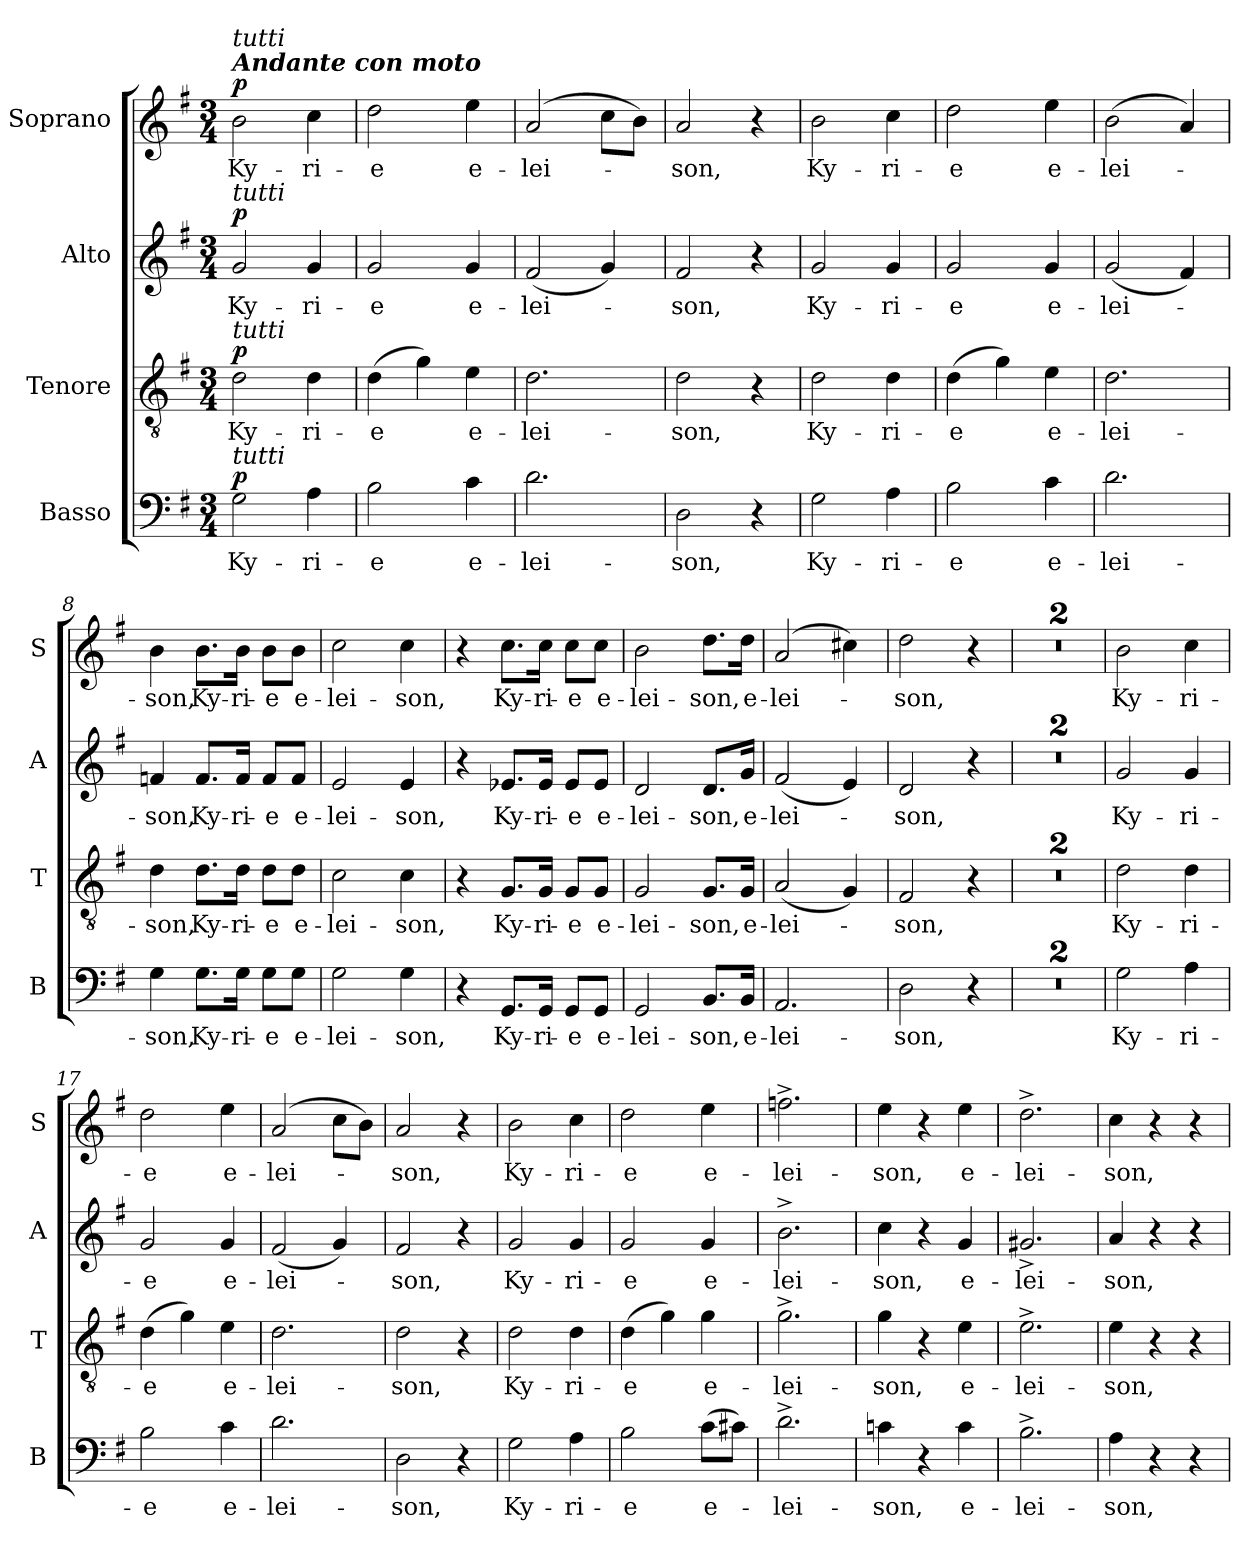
**kern	**text	**dynam	**kern	**text	**dynam	**kern	**text	**dynam	**kern	**text	**dynam
*part4	*part4	*part4	*part3	*part3	*part3	*part2	*part2	*part2	*part1	*part1	*part1
*staff4	*staff4	*staff4	*staff3	*staff3	*staff3	*staff2	*staff2	*staff2	*staff1	*staff1	*staff1
*I"Basso	*	*	*I"Tenore	*	*	*I"Alto	*	*	*I"Soprano	*	*
*I'B	*	*	*I'T	*	*	*I'A	*	*	*I'S	*	*
*clefF4	*	*	*clefGv2	*	*	*clefG2	*	*	*clefG2	*	*
*k[f#]	*	*	*k[f#]	*	*	*k[f#]	*	*	*k[f#]	*	*
*G:	*	*	*G:	*	*	*G:	*	*	*G:	*	*
*M3/4	*	*	*M3/4	*	*	*M3/4	*	*	*M3/4	*	*
=1	=1	=1	=1	=1	=1	=1	=1	=1	=1	=1	=1
!	!	!	!	!	!	!	!	!	!LO:TX:a:Bi:t=Andante con moto	!	!
!	!	!	!	!	!	!	!	!	!LO:TX:a:i:t=tutti	!	!
!	!	!	!	!	!	!LO:TX:a:i:t=tutti	!	!	!	!	!
!	!	!	!LO:TX:a:i:t=tutti	!	!	!	!	!	!	!	!
!LO:TX:a:i:t=tutti	!	!	!	!	!	!	!	!	!	!	!
!	!LO:LY:b	!LO:DY:a	!	!LO:LY:b	!LO:DY:a	!	!LO:LY:b	!LO:DY:a	!	!LO:LY:b	!LO:DY:a
2G\	Ky-	p	2d\	Ky-	p	2g/	Ky-	p	2b\	Ky-	p
!	!LO:LY:b	!	!	!LO:LY:b	!	!	!LO:LY:b	!	!	!LO:LY:b	!
4A\	-ri-	.	4d\	-ri-	.	4g/	-ri-	.	4cc\	-ri-	.
=2	=2	=2	=2	=2	=2	=2	=2	=2	=2	=2	=2
!	!LO:LY:b	!	!	!LO:LY:b	!	!	!LO:LY:b	!	!	!LO:LY:b	!
2B\	-e	.	(>4d\	-e	.	2g/	-e	.	2dd\	-e	.
.	.	.	4g\)	.	.	.	.	.	.	.	.
!	!LO:LY:b	!	!	!LO:LY:b	!	!	!LO:LY:b	!	!	!LO:LY:b	!
4c\	e-	.	4e\	e-	.	4g/	e-	.	4ee\	e-	.
=3	=3	=3	=3	=3	=3	=3	=3	=3	=3	=3	=3
!	!LO:LY:b	!	!	!LO:LY:b	!	!	!LO:LY:b	!	!	!LO:LY:b	!
2.d\	-lei-	.	2.d\	-lei-	.	(<2f#/	-lei-	.	(>2a/	-lei-	.
.	.	.	.	.	.	4g/)	.	.	8cc\L	.	.
.	.	.	.	.	.	.	.	.	8b\J)	.	.
=4	=4	=4	=4	=4	=4	=4	=4	=4	=4	=4	=4
!	!LO:LY:b	!	!	!LO:LY:b	!	!	!LO:LY:b	!	!	!LO:LY:b	!
2D\	-son,	.	2d\	-son,	.	2f#/	-son,	.	2a/	-son,	.
4r	.	.	4r	.	.	4r	.	.	4r	.	.
=5	=5	=5	=5	=5	=5	=5	=5	=5	=5	=5	=5
!	!LO:LY:b	!	!	!LO:LY:b	!	!	!LO:LY:b	!	!	!LO:LY:b	!
2G\	Ky-	.	2d\	Ky-	.	2g/	Ky-	.	2b\	Ky-	.
!	!LO:LY:b	!	!	!LO:LY:b	!	!	!LO:LY:b	!	!	!LO:LY:b	!
4A\	-ri-	.	4d\	-ri-	.	4g/	-ri-	.	4cc\	-ri-	.
=6	=6	=6	=6	=6	=6	=6	=6	=6	=6	=6	=6
!	!LO:LY:b	!	!	!LO:LY:b	!	!	!LO:LY:b	!	!	!LO:LY:b	!
2B\	-e	.	(>4d\	-e	.	2g/	-e	.	2dd\	-e	.
.	.	.	4g\)	.	.	.	.	.	.	.	.
!	!LO:LY:b	!	!	!LO:LY:b	!	!	!LO:LY:b	!	!	!LO:LY:b	!
4c\	e-	.	4e\	e-	.	4g/	e-	.	4ee\	e-	.
=7	=7	=7	=7	=7	=7	=7	=7	=7	=7	=7	=7
!	!LO:LY:b	!	!	!LO:LY:b	!	!	!LO:LY:b	!	!	!LO:LY:b	!
2.d\	-lei-	.	2.d\	-lei-	.	(<2g/	-lei-	.	(>2b\	-lei-	.
.	.	.	.	.	.	4f#/)	.	.	4a/)	.	.
=8	=8	=8	=8	=8	=8	=8	=8	=8	=8	=8	=8
!	!LO:LY:b	!	!	!LO:LY:b	!	!	!LO:LY:b	!	!	!LO:LY:b	!
4G\	-son,	.	4d\	-son,	.	4fn/	-son,	.	4b\	-son,	.
!	!LO:LY:b	!	!	!LO:LY:b	!	!	!LO:LY:b	!	!	!LO:LY:b	!
8.G\L	Ky-	.	8.d\L	Ky-	.	8.f/L	Ky-	.	8.b\L	Ky-	.
!	!LO:LY:b	!	!	!LO:LY:b	!	!	!LO:LY:b	!	!	!LO:LY:b	!
16G\Jk	-ri-	.	16d\Jk	-ri-	.	16f/Jk	-ri-	.	16b\Jk	-ri-	.
!	!LO:LY:b	!	!	!LO:LY:b	!	!	!LO:LY:b	!	!	!LO:LY:b	!
8G\L	-e	.	8d\L	-e	.	8f/L	-e	.	8b\L	-e	.
!	!LO:LY:b	!	!	!LO:LY:b	!	!	!LO:LY:b	!	!	!LO:LY:b	!
8G\J	e-	.	8d\J	e-	.	8f/J	e-	.	8b\J	e-	.
!!LO:LB:g=z
=9	=9	=9	=9	=9	=9	=9	=9	=9	=9	=9	=9
!	!LO:LY:b	!	!	!LO:LY:b	!	!	!LO:LY:b	!	!	!LO:LY:b	!
2G\	-lei-	.	2c\	-lei-	.	2e/	-lei-	.	2cc\	-lei-	.
!	!LO:LY:b	!	!	!LO:LY:b	!	!	!LO:LY:b	!	!	!LO:LY:b	!
4G\	-son,	.	4c\	-son,	.	4e/	-son,	.	4cc\	-son,	.
=10	=10	=10	=10	=10	=10	=10	=10	=10	=10	=10	=10
4r	.	.	4r	.	.	4r	.	.	4r	.	.
!	!LO:LY:b	!	!	!LO:LY:b	!	!	!LO:LY:b	!	!	!LO:LY:b	!
8.GG/L	Ky-	.	8.G/L	Ky-	.	8.e-X/L	Ky-	.	8.cc\L	Ky-	.
!	!LO:LY:b	!	!	!LO:LY:b	!	!	!LO:LY:b	!	!	!LO:LY:b	!
16GG/Jk	-ri-	.	16G/Jk	-ri-	.	16e-/Jk	-ri-	.	16cc\Jk	-ri-	.
!	!LO:LY:b	!	!	!LO:LY:b	!	!	!LO:LY:b	!	!	!LO:LY:b	!
8GG/L	-e	.	8G/L	-e	.	8e-/L	-e	.	8cc\L	-e	.
!	!LO:LY:b	!	!	!LO:LY:b	!	!	!LO:LY:b	!	!	!LO:LY:b	!
8GG/J	e-	.	8G/J	e-	.	8e-/J	e-	.	8cc\J	e-	.
=11	=11	=11	=11	=11	=11	=11	=11	=11	=11	=11	=11
!	!LO:LY:b	!	!	!LO:LY:b	!	!	!LO:LY:b	!	!	!LO:LY:b	!
2GG/	-lei-	.	2G/	-lei-	.	2d/	-lei-	.	2b\	-lei-	.
!	!LO:LY:b	!	!	!LO:LY:b	!	!	!LO:LY:b	!	!	!LO:LY:b	!
8.BB/L	-son,	.	8.G/L	-son,	.	8.d/L	-son,	.	8.dd\L	-son,	.
!	!LO:LY:b	!	!	!LO:LY:b	!	!	!LO:LY:b	!	!	!LO:LY:b	!
16BB/Jk	e-	.	16G/Jk	e-	.	16g/Jk	e-	.	16dd\Jk	e-	.
=12	=12	=12	=12	=12	=12	=12	=12	=12	=12	=12	=12
!	!LO:LY:b	!	!	!LO:LY:b	!	!	!LO:LY:b	!	!	!LO:LY:b	!
2.AA/	-lei-	.	(<2A/	-lei-	.	(<2f#/	-lei-	.	(>2a/	-lei-	.
.	.	.	4G/)	.	.	4e/)	.	.	4cc#X\)	.	.
=13	=13	=13	=13	=13	=13	=13	=13	=13	=13	=13	=13
!	!LO:LY:b	!	!	!LO:LY:b	!	!	!LO:LY:b	!	!	!LO:LY:b	!
2D\	-son,	.	2F#/	-son,	.	2d/	-son,	.	2dd\	-son,	.
4r	.	.	4r	.	.	4r	.	.	4r	.	.
=14	=14	=14	=14	=14	=14	=14	=14	=14	=14	=14	=14
2.r	.	.	2.r	.	.	2.r	.	.	2.r	.	.
=15	=15	=15	=15	=15	=15	=15	=15	=15	=15	=15	=15
2.r	.	.	2.r	.	.	2.r	.	.	2.r	.	.
=16	=16	=16	=16	=16	=16	=16	=16	=16	=16	=16	=16
!	!LO:LY:b	!	!	!LO:LY:b	!	!	!LO:LY:b	!	!	!LO:LY:b	!
2G\	Ky-	.	2d\	Ky-	.	2g/	Ky-	.	2b\	Ky-	.
!	!LO:LY:b	!	!	!LO:LY:b	!	!	!LO:LY:b	!	!	!LO:LY:b	!
4A\	-ri-	.	4d\	-ri-	.	4g/	-ri-	.	4cc\	-ri-	.
=17	=17	=17	=17	=17	=17	=17	=17	=17	=17	=17	=17
!	!LO:LY:b	!	!	!LO:LY:b	!	!	!LO:LY:b	!	!	!LO:LY:b	!
2B\	-e	.	(>4d\	-e	.	2g/	-e	.	2dd\	-e	.
.	.	.	4g\)	.	.	.	.	.	.	.	.
!	!LO:LY:b	!	!	!LO:LY:b	!	!	!LO:LY:b	!	!	!LO:LY:b	!
4c\	e-	.	4e\	e-	.	4g/	e-	.	4ee\	e-	.
!!LO:PB:g=z
=18	=18	=18	=18	=18	=18	=18	=18	=18	=18	=18	=18
!	!LO:LY:b	!	!	!LO:LY:b	!	!	!LO:LY:b	!	!	!LO:LY:b	!
2.d\	-lei-	.	2.d\	-lei-	.	(<2f#/	-lei-	.	(>2a/	-lei-	.
.	.	.	.	.	.	4g/)	.	.	8cc\L	.	.
.	.	.	.	.	.	.	.	.	8b\J)	.	.
=19	=19	=19	=19	=19	=19	=19	=19	=19	=19	=19	=19
!	!LO:LY:b	!	!	!LO:LY:b	!	!	!LO:LY:b	!	!	!LO:LY:b	!
2D\	-son,	.	2d\	-son,	.	2f#/	-son,	.	2a/	-son,	.
4r	.	.	4r	.	.	4r	.	.	4r	.	.
=20	=20	=20	=20	=20	=20	=20	=20	=20	=20	=20	=20
!	!LO:LY:b	!	!	!LO:LY:b	!	!	!LO:LY:b	!	!	!LO:LY:b	!
2G\	Ky-	.	2d\	Ky-	.	2g/	Ky-	.	2b\	Ky-	.
!	!LO:LY:b	!	!	!LO:LY:b	!	!	!LO:LY:b	!	!	!LO:LY:b	!
4A\	-ri-	.	4d\	-ri-	.	4g/	-ri-	.	4cc\	-ri-	.
=21	=21	=21	=21	=21	=21	=21	=21	=21	=21	=21	=21
!	!LO:LY:b	!	!	!LO:LY:b	!	!	!LO:LY:b	!	!	!LO:LY:b	!
2B\	-e	.	(>4d\	-e	.	2g/	-e	.	2dd\	-e	.
.	.	.	4g\)	.	.	.	.	.	.	.	.
!	!LO:LY:b	!	!	!LO:LY:b	!	!	!LO:LY:b	!	!	!LO:LY:b	!
(>8c\L	e-	.	4g\	e-	.	4g/	e-	.	4ee\	e-	.
8c#X\J)	.	.	.	.	.	.	.	.	.	.	.
=22	=22	=22	=22	=22	=22	=22	=22	=22	=22	=22	=22
!	!LO:LY:b	!	!	!LO:LY:b	!	!	!LO:LY:b	!	!	!LO:LY:b	!
2.d^>\	-lei-	.	2.g^>\	-lei-	.	2.b^>\	-lei-	.	2.ffn^>\	-lei-	.
=23	=23	=23	=23	=23	=23	=23	=23	=23	=23	=23	=23
!	!LO:LY:b	!	!	!LO:LY:b	!	!	!LO:LY:b	!	!	!LO:LY:b	!
4cn\	-son,	.	4g\	-son,	.	4cc\	-son,	.	4ee\	-son,	.
4r	.	.	4r	.	.	4r	.	.	4r	.	.
!	!LO:LY:b	!	!	!LO:LY:b	!	!	!LO:LY:b	!	!	!LO:LY:b	!
4c\	e-	.	4e\	e-	.	4g/	e-	.	4ee\	e-	.
=24	=24	=24	=24	=24	=24	=24	=24	=24	=24	=24	=24
!	!LO:LY:b	!	!	!LO:LY:b	!	!	!LO:LY:b	!	!	!LO:LY:b	!
2.B^>\	-lei-	.	2.e^>\	-lei-	.	2.g#X^</	-lei-	.	2.dd^>\	-lei-	.
=25	=25	=25	=25	=25	=25	=25	=25	=25	=25	=25	=25
!	!LO:LY:b	!	!	!LO:LY:b	!	!	!LO:LY:b	!	!	!LO:LY:b	!
4A\	-son,	.	4e\	-son,	.	4a/	-son,	.	4cc\	-son,	.
4r	.	.	4r	.	.	4r	.	.	4r	.	.
4r	.	.	4r	.	.	4r	.	.	4r	.	.
=	=	=	=	=	=	=	=	=	=	=	=
*-	*-	*-	*-	*-	*-	*-	*-	*-	*-	*-	*-
